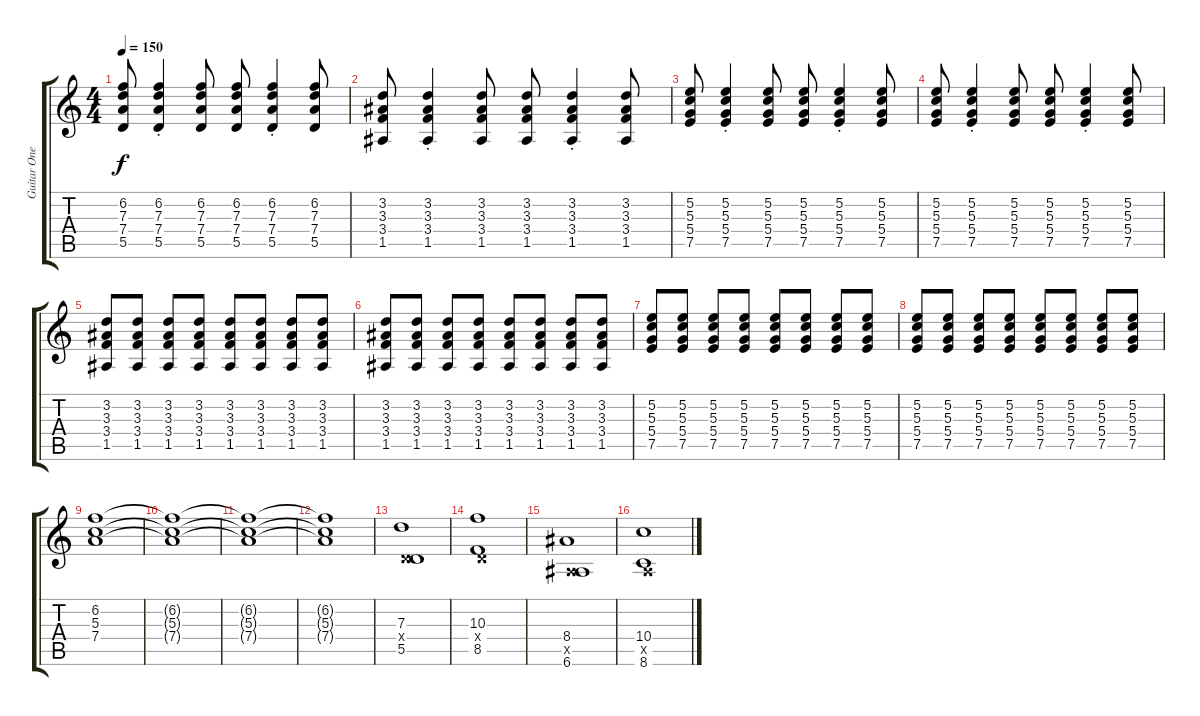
\track ("Guitar One" "Guitar One") {instrument overdrivenguitar bank 127}
\staff {score tabs}
\tuning (E4 B3 G3 D3 A2 E2) {hide}
\ts (4 4)
\tempo 150
\clef g2
\ks c
(6.2 7.3 7.4 5.5).8{dy f} (6.2{st} 7.3{st} 7.4{st} 5.5{st}).4 (6.2 7.3 7.4 5.5).8 (6.2 7.3 7.4 5.5).8 (6.2{st} 7.3{st} 7.4{st} 5.5{st}).4 (6.2 7.3 7.4 5.5).8 |
(3.2 3.3 3.4 1.5).8 (3.2{st} 3.3{st} 3.4{st} 1.5{st}).4 (3.2 3.3 3.4 1.5).8 (3.2 3.3 3.4 1.5).8 (3.2{st} 3.3{st} 3.4{st} 1.5{st}).4 (3.2 3.3 3.4 1.5).8 |
(5.2 5.3 5.4 7.5).8 (5.2{st} 5.3{st} 5.4{st} 7.5{st}).4 (5.2 5.3 5.4 7.5).8 (5.2 5.3 5.4 7.5).8 (5.2{st} 5.3{st} 5.4{st} 7.5{st}).4 (5.2 5.3 5.4 7.5).8 |
(5.2 5.3 5.4 7.5).8 (5.2{st} 5.3{st} 5.4{st} 7.5{st}).4 (5.2 5.3 5.4 7.5).8 (5.2 5.3 5.4 7.5).8 (5.2{st} 5.3{st} 5.4{st} 7.5{st}).4 (5.2 5.3 5.4 7.5).8 |
(3.2 3.3 3.4 1.5).8 (3.2 3.3 3.4 1.5).8 (3.2 3.3 3.4 1.5).8 (3.2 3.3 3.4 1.5).8 (3.2 3.3 3.4 1.5).8 (3.2 3.3 3.4 1.5).8 (3.2 3.3 3.4 1.5).8 (3.2 3.3 3.4 1.5).8 |
(3.2 3.3 3.4 1.5).8 (3.2 3.3 3.4 1.5).8 (3.2 3.3 3.4 1.5).8 (3.2 3.3 3.4 1.5).8 (3.2 3.3 3.4 1.5).8 (3.2 3.3 3.4 1.5).8 (3.2 3.3 3.4 1.5).8 (3.2 3.3 3.4 1.5).8 |
(5.2 5.3 5.4 7.5).8 (5.2 5.3 5.4 7.5).8 (5.2 5.3 5.4 7.5).8 (5.2 5.3 5.4 7.5).8 (5.2 5.3 5.4 7.5).8 (5.2 5.3 5.4 7.5).8 (5.2 5.3 5.4 7.5).8 (5.2 5.3 5.4 7.5).8 |
(5.2 5.3 5.4 7.5).8 (5.2 5.3 5.4 7.5).8 (5.2 5.3 5.4 7.5).8 (5.2 5.3 5.4 7.5).8 (5.2 5.3 5.4 7.5).8 (5.2 5.3 5.4 7.5).8 (5.2 5.3 5.4 7.5).8 (5.2 5.3 5.4 7.5).8 |
(6.2 5.3 7.4).1 |
(6.2{t} 5.3{t} 7.4{t}).1 |
(6.2{t} 5.3{t} 7.4{t}).1 |
(6.2{t} 5.3{t} 7.4{t}).1 |
(7.3 0.4{x} 5.5).1 |
(10.3 0.4{x} 8.5).1 |
(8.4 0.5{x} 6.6).1 |
(10.4 0.5{x} 8.6).1
